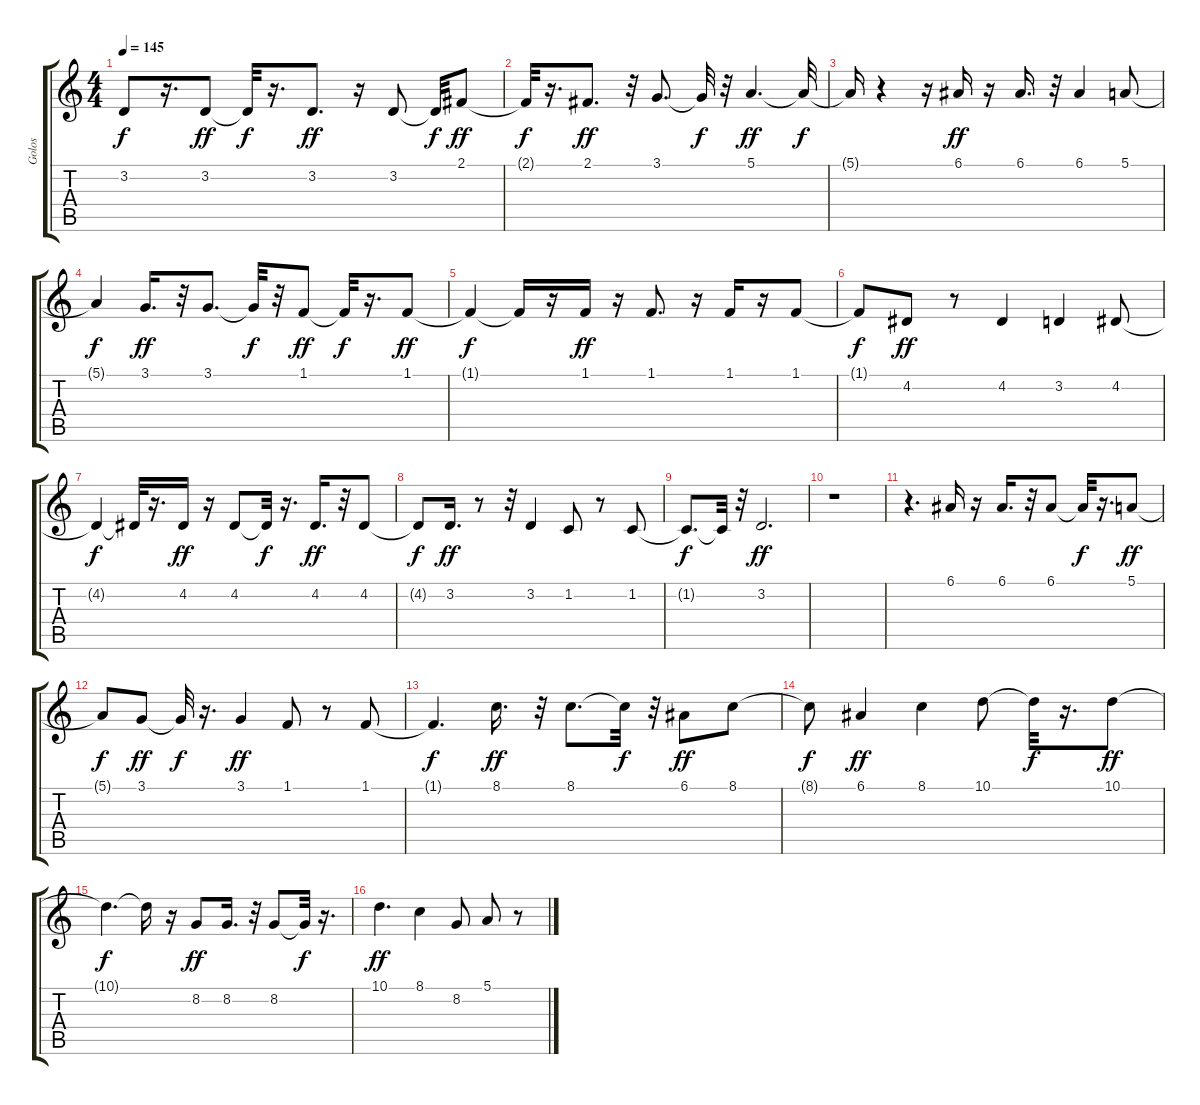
\track ("Golos" "Golos") {instrument voiceoohs}
\staff {score tabs}
\tuning (E4 B3 G3 D3 A2 E2) {hide}
\ts (4 4)
\tempo 145
\clef g2
\ks c
3.2{t}.8{dy f} r.16{d} 3.2.8{dy ff} 3.2{t}.32{dy f} r.16{d} 3.2.8{d dy ff} r.16 3.2.8 3.2{t}.32{dy f} 2.1.8{dy ff} |
2.1{t}.32{dy f} r.16{d} 2.1.8{d dy ff} r.32 3.1.8{d} 3.1{t}.32{dy f} r.32 5.1.4{d dy ff} 5.1{t}.32{dy f} |
5.1{t}.16 r.4 r.16 6.1.16{dy ff} r.16 6.1.16{d} r.32 6.1.4 5.1.8 |
5.1{t}.4{dy f} 3.1.16{d dy ff} r.32 3.1.8{d} 3.1{t}.32{dy f} r.32 1.1.8{dy ff} 1.1{t}.32{dy f} r.16{d} 1.1.8{dy ff} |
1.1{t}.4{dy f} 1.1{t}.16 r.16 1.1.16{dy ff} r.16 1.1.8{d} r.16 1.1.16 r.16 1.1.8 |
1.1{t}.8{dy f} 4.2.8{dy ff} r.8 4.2.4 3.2.4 4.2.8 |
4.2{t}.4{dy f} 4.2{t}.32 r.16{d} 4.2.16{dy ff} r.16 4.2.8 4.2{t}.32{dy f} r.16{d} 4.2.16{d dy ff} r.32 4.2.8 |
4.2{t}.8{dy f} 3.2.16{d dy ff} r.8 r.32 3.2.4 1.2.8 r.8 1.2.8 |
1.2{t}.8{d dy f} 1.2{t}.32 r.32 3.2.2{d dy ff} |
r.1 |
r.4{d} 6.1.16 r.16 6.1.16{d} r.32 6.1.8 6.1{t}.32{dy f} r.16{d} 5.1.8{dy ff} |
5.1{t}.8{dy f} 3.1.8{dy ff} 3.1{t}.32{dy f} r.16{d} 3.1.4{dy ff} 1.1.8 r.8 1.1.8 |
1.1{t}.4{d dy f} 8.1.16{d dy ff} r.32 8.1.8{d} 8.1{t}.32{dy f} r.32 6.1.8{dy ff} 8.1.8 |
8.1{t}.8{dy f} 6.1.4{dy ff} 8.1.4 10.1.8 10.1{t}.32{dy f} r.16{d} 10.1.8{dy ff} |
10.1{t}.4{d dy f} 10.1{t}.16 r.16 8.2.8{dy ff} 8.2.16{d} r.32 8.2.8 8.2{t}.32{dy f} r.16{d} |
10.1.4{d dy ff} 8.1.4 8.2.8 5.1.8{instrument clarinet} r.8
